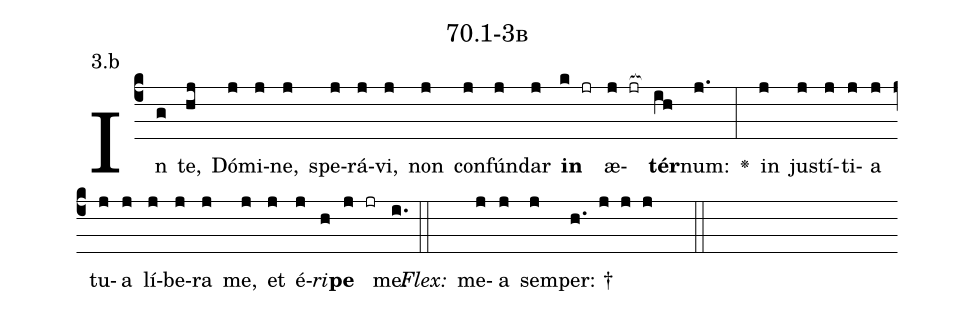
name: 70.1-3b;
annotation: 3.b;
%%
(c4)In(g) te,(hj) Dó(j)mi(j)ne,(j) spe(j)rá(j)vi,(j) non(j) con(j)fún(j)dar(j) <b>in</b>(k jr) æ(j jr[ocb:1{])<b>tér</b>(ih[ocb:0}])num:(j.) <v>\greheightstar</v>(:) in(j) jus(j)tí(j)ti(j)a(j) tu(j)a(j) lí(j)be(j)ra(j) me,(j) et(j) é(j)<i>ri</i>(h)<b>pe</b>(j jr) me.(i.) (::)
<i>Flex:</i>()  me(j)a(j) sem(j)per: †(h. j j j  ::)

%E(j) u(j) o(j) u(h) a(j) e.(i.) (::)
